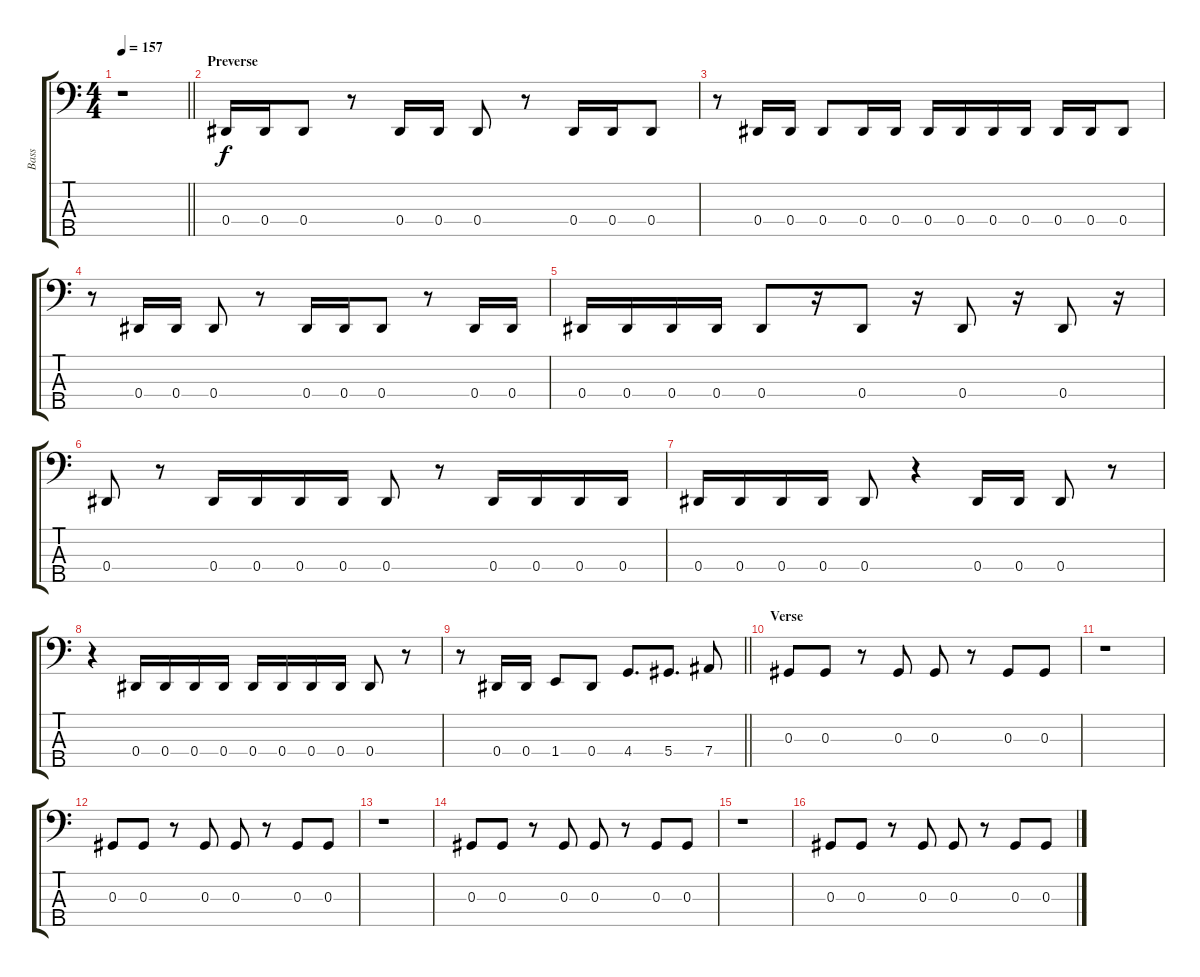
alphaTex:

\track ("Bass" "Bass") {instrument electricbassfinger}
\staff {score tabs}
\tuning (Gb2 Db2 Ab1 Eb1 Bb0) {hide}
\ts (4 4)
\tempo 157
\clef f4
\barLineRight lightlight
\ks c
r.1{dy f} |
\section ("" "Preverse")
0.4.16 0.4.16 0.4.8 r.8 0.4.16 0.4.16 0.4.8 r.8 0.4.16 0.4.16 0.4.8 |
r.8 0.4.16 0.4.16 0.4.8 0.4.16 0.4.16 0.4.16 0.4.16 0.4.16 0.4.16 0.4.16 0.4.16 0.4.8 |
r.8 0.4.16 0.4.16 0.4.8 r.8 0.4.16 0.4.16 0.4.8 r.8 0.4.16 0.4.16 |
0.4.16 0.4.16 0.4.16 0.4.16 0.4.8 r.16 0.4.8 r.16 0.4.8 r.16 0.4.8 r.16 |
0.4.8 r.8 0.4.16 0.4.16 0.4.16 0.4.16 0.4.8 r.8 0.4.16 0.4.16 0.4.16 0.4.16 |
0.4.16 0.4.16 0.4.16 0.4.16 0.4.8 r.4 0.4.16 0.4.16 0.4.8 r.8 |
r.4 0.4.16 0.4.16 0.4.16 0.4.16 0.4.16 0.4.16 0.4.16 0.4.16 0.4.8 r.8 |
\barLineRight lightlight
r.8 0.4.16 0.4.16 1.4.8 0.4.8 4.4.8{d} 5.4.8{d} 7.4.8 |
\section ("" "Verse")
0.3.8 0.3.8 r.8 0.3.8 0.3.8 r.8 0.3.8 0.3.8 |
r.1 |
0.3.8 0.3.8 r.8 0.3.8 0.3.8 r.8 0.3.8 0.3.8 |
r.1 |
0.3.8 0.3.8 r.8 0.3.8 0.3.8 r.8 0.3.8 0.3.8 |
r.1 |
0.3.8 0.3.8 r.8 0.3.8 0.3.8 r.8 0.3.8 0.3.8
